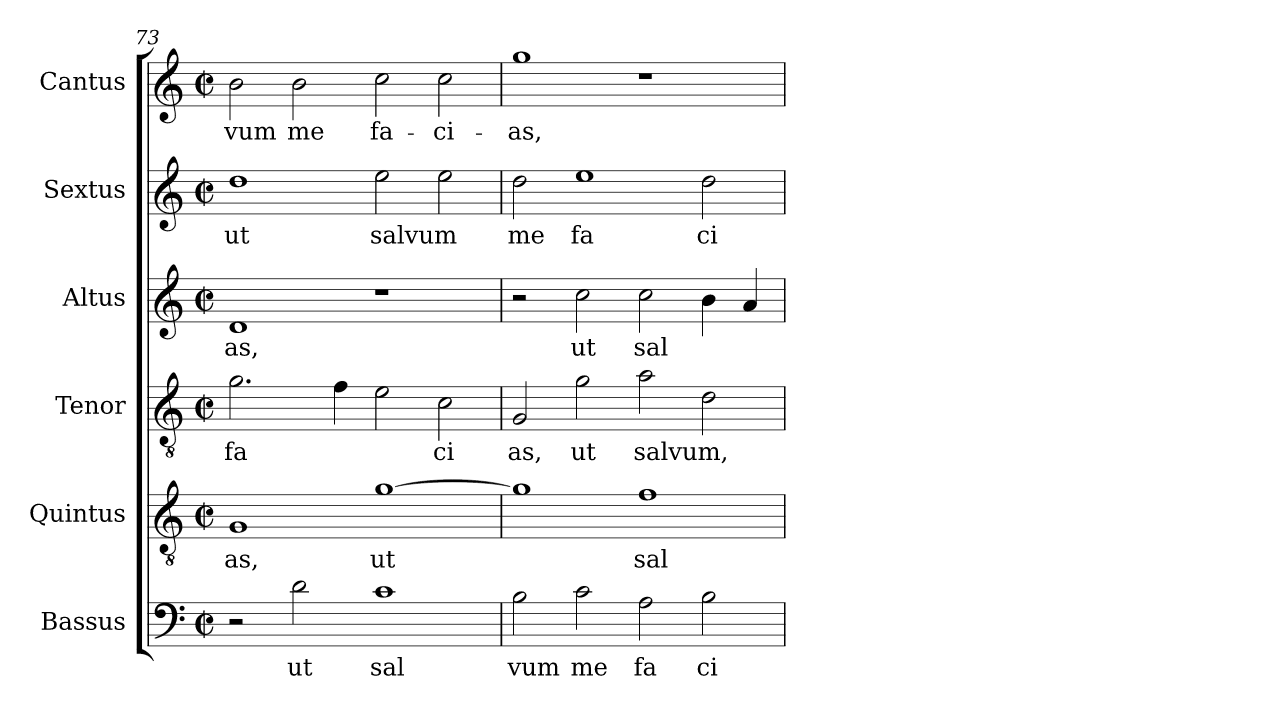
**kern	**text	**kern	**text	**kern	**text	**kern	**text	**kern	**text	**kern	**text
*part6	*part6	*part5	*part5	*part4	*part4	*part3	*part3	*part2	*part2	*part1	*part1
*staff6	*staff6	*staff5	*staff5	*staff4	*staff4	*staff3	*staff3	*staff2	*staff2	*staff1	*staff1
*I"Bassus	*	*I"Quintus	*	*I"Tenor	*	*I"Altus	*	*I"Sextus	*	*I"Cantus	*
*clefF4	*	*clefGv2	*	*clefGv2	*	*clefG2	*	*clefG2	*	*clefG2	*
*k[]	*	*k[]	*	*k[]	*	*k[]	*	*k[]	*	*k[]	*
*C:	*	*C:	*	*C:	*	*C:	*	*C:	*	*C:	*
*M2/2	*	*M2/2	*	*M2/2	*	*M2/2	*	*M2/2	*	*M2/2	*
*met(c|)	*	*met(c|)	*	*met(c|)	*	*met(c|)	*	*met(c|)	*	*met(c|)	*
=73	=73	=73	=73	=73	=73	=73	=73	=73	=73	=73	=73
!	!	!	!LO:LY:b:cj	!	!LO:LY:b:cj	!	!LO:LY:b:cj	!	!LO:LY:b:cj	!	!LO:LY:b:cj
2r	.	1G	-as,	2.g\	fa	1d	-as,	1dd	ut	2b\	-vum
!	!LO:LY:b:cj	!	!	!	!	!	!	!	!	!	!LO:LY:b:cj
2d\	ut	.	.	.	.	.	.	.	.	2b\	me
!	!	!	!	!	!LO:LY:b:cj	!	!	!	!	!	!
.	.	.	.	4f\	.	.	.	.	.	.	.
!	!LO:LY:b:cj	!	!LO:LY:b:cj	!	!LO:LY:b:cj	!	!	!	!LO:LY:b:cj	!	!LO:LY:b:cj
1c	sal	[>1g	ut	2e\	.	1r	.	2ee\	salvum	2cc\	fa-
!	!	!	!	!	!LO:LY:b:cj	!	!	!	!LO:LY:b:cj	!	!LO:LY:b:cj
.	.	.	.	2c\	ci	.	.	2ee\	.	2cc\	-ci-
=74	=74	=74	=74	=74	=74	=74	=74	=74	=74	=74	=74
!	!LO:LY:b:cj	!	!LO:LY:b:cj	!	!LO:LY:b:cj	!	!	!	!LO:LY:b:cj	!	!LO:LY:b:cj
2B\	vum	1g]	.	2G/	as,	2r	.	2dd\	me	1gg	-as,
!	!LO:LY:b:cj	!	!	!	!LO:LY:b:cj	!	!LO:LY:b:cj	!	!LO:LY:b:cj	!	!
2c\	me	.	.	2g\	ut	2cc\	ut	1ee	fa	.	.
!	!LO:LY:b:cj	!	!LO:LY:b:cj	!	!LO:LY:b:cj	!	!LO:LY:b:cj	!	!	!	!
2A\	fa	1f	sal-	2a\	salvum,	2cc\	sal-	.	.	1r	.
!	!LO:LY:b:cj	!	!	!	!LO:LY:b:cj	!	!LO:LY:b:cj	!	!LO:LY:b:cj	!	!
2B\	ci	.	.	2d\	.	4b\	--	2dd\	ci	.	.
!	!	!	!	!	!	!	!LO:LY:b:cj	!	!	!	!
.	.	.	.	.	.	4a/	--	.	.	.	.
=	=	=	=	=	=	=	=	=	=	=	=
*-	*-	*-	*-	*-	*-	*-	*-	*-	*-	*-	*-
